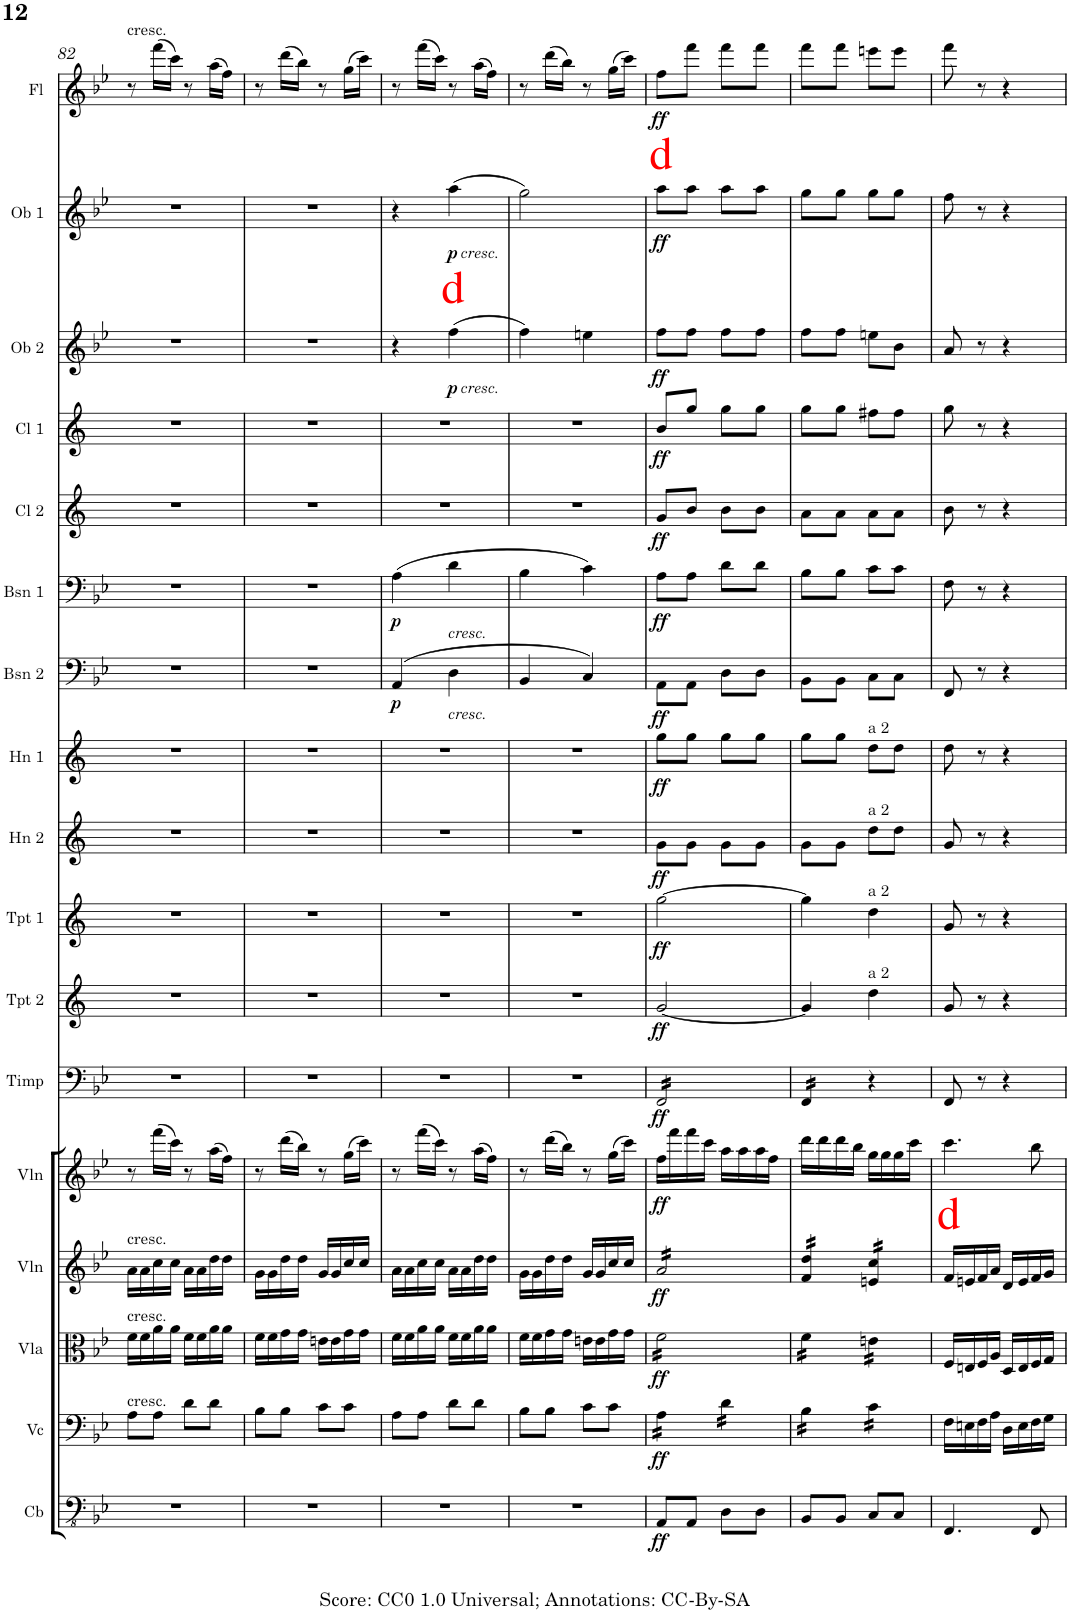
**kern	**dynam	**kern	**dynam	**kern	**dynam	**kern	**dynam	**kern	**text	**dynam	**kern	**dynam	**kern	**dynam	**kern	**dynam	**kern	**dynam	**kern	**dynam	**kern	**dynam	**kern	**dynam	**kern	**dynam	**kern	**dynam	**kern	**dynam	**kern	**text	**dynam	**kern	**text	**dynam
*part17	*part17	*part16	*part16	*part15	*part15	*part14	*part14	*part13	*part13	*part13	*part12	*part12	*part11	*part11	*part10	*part10	*part9	*part9	*part8	*part8	*part7	*part7	*part6	*part6	*part5	*part5	*part4	*part4	*part3	*part3	*part2	*part2	*part2	*part1	*part1	*part1
*staff17	*staff17	*staff16	*staff16	*staff15	*staff15	*staff14	*staff14	*staff13	*staff13	*staff13	*staff12	*staff12	*staff11	*staff11	*staff10	*staff10	*staff9	*staff9	*staff8	*staff8	*staff7	*staff7	*staff6	*staff6	*staff5	*staff5	*staff4	*staff4	*staff3	*staff3	*staff2	*staff2	*staff2	*staff1	*staff1	*staff1
*I"Contrabass	*	*I"Violoncello	*	*I"Viola	*	*I"Violin	*	*I"Violin	*	*	*I"Timpani	*	*I"Bb Trumpet 2	*	*I"Bb Trumpet 1	*	*I"Bb (basso) Horn 2	*	*I"Bb (basso) Horn 1	*	*I"Bassoon 2	*	*I"Bassoon 1	*	*I"Bb Clarinet 2	*	*I"Bb Clarinet 1	*	*I"Oboe 2	*	*I"Oboe 1	*	*	*I"Flute	*	*
*I'Cb	*	*I'Vc	*	*I'Vla	*	*I'Vln	*	*I'Vln	*	*	*I'Timp	*	*I'Tpt 2	*	*I'Tpt 1	*	*I'Hn 2	*	*I'Hn 1	*	*I'Bsn 2	*	*I'Bsn 1	*	*I'Cl 2	*	*I'Cl 1	*	*I'Ob 2	*	*I'Ob 1	*	*	*I'Fl	*	*
!!LO:PB:g=z
*clefFv4	*	*clefF4	*	*clefC3	*	*clefG2	*	*clefG2	*	*	*clefF4	*	*clefG2	*	*clefG2	*	*clefG2	*	*clefG2	*	*clefF4	*	*clefF4	*	*clefG2	*	*clefG2	*	*clefG2	*	*clefG2	*	*	*clefG2	*	*
*	*	*	*	*	*	*	*	*	*	*	*	*	*Trd1c2	*	*Trd1c2	*	*Trd8c14	*	*Trd8c14	*	*	*	*	*	*Trd1c2	*	*Trd1c2	*	*	*	*	*	*	*	*	*
*k[b-e-]	*	*k[b-e-]	*	*k[b-e-]	*	*k[b-e-]	*	*k[b-e-]	*	*	*k[b-e-]	*	*k[]	*	*k[]	*	*k[]	*	*k[]	*	*k[b-e-]	*	*k[b-e-]	*	*k[]	*	*k[]	*	*k[b-e-]	*	*k[b-e-]	*	*	*k[b-e-]	*	*
*M2/4	*	*M2/4	*	*M2/4	*	*M2/4	*	*M2/4	*	*	*M2/4	*	*M2/4	*	*M2/4	*	*M2/4	*	*M2/4	*	*M2/4	*	*M2/4	*	*M2/4	*	*M2/4	*	*M2/4	*	*M2/4	*	*	*M2/4	*	*
=82	=82	=82	=82	=82	=82	=82	=82	=82	=82	=82	=82	=82	=82	=82	=82	=82	=82	=82	=82	=82	=82	=82	=82	=82	=82	=82	=82	=82	=82	=82	=82	=82	=82	=82	=82	=82
!	!	!	!	!	!	!	!	!	!	!	!	!	!	!	!	!	!	!	!	!	!	!	!	!	!	!	!	!	!	!	!	!	!	!LO:TX:a:t=cresc.	!	!
!	!	!	!	!	!	!LO:TX:a:t=cresc.	!	!	!	!	!	!	!	!	!	!	!	!	!	!	!	!	!	!	!	!	!	!	!	!	!	!	!	!	!	!
!	!	!	!	!LO:TX:a:t=cresc.	!	!	!	!	!	!	!	!	!	!	!	!	!	!	!	!	!	!	!	!	!	!	!	!	!	!	!	!	!	!	!	!
!	!	!LO:TX:a:t=cresc.	!	!	!	!	!	!	!	!	!	!	!	!	!	!	!	!	!	!	!	!	!	!	!	!	!	!	!	!	!	!	!	!	!	!
2r	.	8A\L	.	16f\LL	.	16a\LL	.	8r	.	.	2r	.	2r	.	2r	.	2r	.	2r	.	2r	.	2r	.	2r	.	2r	.	2r	.	2r	.	.	8r	.	.
.	.	.	.	16f\	.	16a\	.	.	.	.	.	.	.	.	.	.	.	.	.	.	.	.	.	.	.	.	.	.	.	.	.	.	.	.	.	.
.	.	8A\J	.	16a\	.	16cc\	.	(16fff\LL	.	.	.	.	.	.	.	.	.	.	.	.	.	.	.	.	.	.	.	.	.	.	.	.	.	(16fff\LL	.	.
.	.	.	.	16a\JJ	.	16cc\JJ	.	16ccc\JJ)	.	.	.	.	.	.	.	.	.	.	.	.	.	.	.	.	.	.	.	.	.	.	.	.	.	16ccc\JJ)	.	.
.	.	8d\L	.	16f\LL	.	16a\LL	.	8r	.	.	.	.	.	.	.	.	.	.	.	.	.	.	.	.	.	.	.	.	.	.	.	.	.	8r	.	.
.	.	.	.	16f\	.	16a\	.	.	.	.	.	.	.	.	.	.	.	.	.	.	.	.	.	.	.	.	.	.	.	.	.	.	.	.	.	.
.	.	8d\J	.	16a\	.	16dd\	.	(16aa\LL	.	.	.	.	.	.	.	.	.	.	.	.	.	.	.	.	.	.	.	.	.	.	.	.	.	(16aa\LL	.	.
.	.	.	.	16a\JJ	.	16dd\JJ	.	16ff\JJ)	.	.	.	.	.	.	.	.	.	.	.	.	.	.	.	.	.	.	.	.	.	.	.	.	.	16ff\JJ)	.	.
=83	=83	=83	=83	=83	=83	=83	=83	=83	=83	=83	=83	=83	=83	=83	=83	=83	=83	=83	=83	=83	=83	=83	=83	=83	=83	=83	=83	=83	=83	=83	=83	=83	=83	=83	=83	=83
2r	.	8B-\L	.	16f\LL	.	16g\LL	.	8r	.	.	2r	.	2r	.	2r	.	2r	.	2r	.	2r	.	2r	.	2r	.	2r	.	2r	.	2r	.	.	8r	.	.
.	.	.	.	16f\	.	16g\	.	.	.	.	.	.	.	.	.	.	.	.	.	.	.	.	.	.	.	.	.	.	.	.	.	.	.	.	.	.
.	.	8B-\J	.	16g\	.	16dd\	.	(16ddd\LL	.	.	.	.	.	.	.	.	.	.	.	.	.	.	.	.	.	.	.	.	.	.	.	.	.	(16ddd\LL	.	.
.	.	.	.	16g\JJ	.	16dd\JJ	.	16bb-\JJ)	.	.	.	.	.	.	.	.	.	.	.	.	.	.	.	.	.	.	.	.	.	.	.	.	.	16bb-\JJ)	.	.
.	.	8c\L	.	16en\LL	.	16g/LL	.	8r	.	.	.	.	.	.	.	.	.	.	.	.	.	.	.	.	.	.	.	.	.	.	.	.	.	8r	.	.
.	.	.	.	16e\	.	16g/	.	.	.	.	.	.	.	.	.	.	.	.	.	.	.	.	.	.	.	.	.	.	.	.	.	.	.	.	.	.
.	.	8c\J	.	16g\	.	16cc/	.	(16gg\LL	.	.	.	.	.	.	.	.	.	.	.	.	.	.	.	.	.	.	.	.	.	.	.	.	.	(16gg\LL	.	.
.	.	.	.	16g\JJ	.	16cc/JJ	.	16ccc\JJ)	.	.	.	.	.	.	.	.	.	.	.	.	.	.	.	.	.	.	.	.	.	.	.	.	.	16ccc\JJ)	.	.
=84	=84	=84	=84	=84	=84	=84	=84	=84	=84	=84	=84	=84	=84	=84	=84	=84	=84	=84	=84	=84	=84	=84	=84	=84	=84	=84	=84	=84	=84	=84	=84	=84	=84	=84	=84	=84
!	!	!	!	!	!	!	!	!	!	!	!	!	!	!	!	!	!	!	!	!	!	!LO:DY:b	!	!LO:DY:b	!	!	!	!	!	!	!	!	!	!	!	!
2r	.	8A\L	.	16f\LL	.	16a\LL	.	8r	.	.	2r	.	2r	.	2r	.	2r	.	2r	.	(4AA/	p	(4A\	p	2r	.	2r	.	4r	.	4r	.	.	8r	.	.
.	.	.	.	16f\	.	16a\	.	.	.	.	.	.	.	.	.	.	.	.	.	.	.	.	.	.	.	.	.	.	.	.	.	.	.	.	.	.
.	.	8A\J	.	16a\	.	16cc\	.	(16fff\LL	.	.	.	.	.	.	.	.	.	.	.	.	.	.	.	.	.	.	.	.	.	.	.	.	.	(16fff\LL	.	.
.	.	.	.	16a\JJ	.	16cc\JJ	.	16ccc\JJ)	.	.	.	.	.	.	.	.	.	.	.	.	.	.	.	.	.	.	.	.	.	.	.	.	.	16ccc\JJ)	.	.
!	!	!	!	!	!	!	!	!	!	!	!	!	!	!	!	!	!	!	!	!	!	!	!	!	!	!	!	!	!	!	!LO:TX:b:i:t=cresc.	!	!	!	!	!
!	!	!	!	!	!	!	!	!	!	!	!	!	!	!	!	!	!	!	!	!	!	!	!	!	!	!	!	!	!LO:TX:b:i:t=cresc.	!	!	!	!	!	!	!
!	!	!	!	!	!	!	!	!	!	!	!	!	!	!	!	!	!	!	!	!	!	!	!LO:TX:b:i:t=cresc.	!	!	!	!	!	!	!	!	!	!	!	!	!
!	!	!	!	!	!	!	!	!	!	!	!	!	!	!	!	!	!	!	!	!	!LO:TX:b:i:t=cresc.	!	!	!	!	!	!	!	!	!	!	!	!	!	!	!
!	!	!	!	!	!	!	!	!	!	!	!	!	!	!	!	!	!	!	!	!	!	!	!	!	!	!	!	!	!	!LO:DY:b	!	!LO:LY:b:color=#FF0000	!LO:DY:b	!	!	!
.	.	8d\L	.	16f\LL	.	16a\LL	.	8r	.	.	.	.	.	.	.	.	.	.	.	.	4D\	.	4d\	.	.	.	.	.	(4ff\	p	(4aa\	d	p	8r	.	.
.	.	.	.	16f\	.	16a\	.	.	.	.	.	.	.	.	.	.	.	.	.	.	.	.	.	.	.	.	.	.	.	.	.	.	.	.	.	.
.	.	8d\J	.	16a\	.	16dd\	.	(16aa\LL	.	.	.	.	.	.	.	.	.	.	.	.	.	.	.	.	.	.	.	.	.	.	.	.	.	(16aa\LL	.	.
.	.	.	.	16a\JJ	.	16dd\JJ	.	16ff\JJ)	.	.	.	.	.	.	.	.	.	.	.	.	.	.	.	.	.	.	.	.	.	.	.	.	.	16ff\JJ)	.	.
=85	=85	=85	=85	=85	=85	=85	=85	=85	=85	=85	=85	=85	=85	=85	=85	=85	=85	=85	=85	=85	=85	=85	=85	=85	=85	=85	=85	=85	=85	=85	=85	=85	=85	=85	=85	=85
2r	.	8B-\L	.	16f\LL	.	16g\LL	.	8r	.	.	2r	.	2r	.	2r	.	2r	.	2r	.	4BB-/	.	4B-\	.	2r	.	2r	.	4ff\)	.	2gg\)	.	.	8r	.	.
.	.	.	.	16f\	.	16g\	.	.	.	.	.	.	.	.	.	.	.	.	.	.	.	.	.	.	.	.	.	.	.	.	.	.	.	.	.	.
.	.	8B-\J	.	16g\	.	16dd\	.	(16ddd\LL	.	.	.	.	.	.	.	.	.	.	.	.	.	.	.	.	.	.	.	.	.	.	.	.	.	(16ddd\LL	.	.
.	.	.	.	16g\JJ	.	16dd\JJ	.	16bb-\JJ)	.	.	.	.	.	.	.	.	.	.	.	.	.	.	.	.	.	.	.	.	.	.	.	.	.	16bb-\JJ)	.	.
.	.	8c\L	.	16en\LL	.	16g/LL	.	8r	.	.	.	.	.	.	.	.	.	.	.	.	4C/)	.	4c\)	.	.	.	.	.	4een\	.	.	.	.	8r	.	.
.	.	.	.	16e\	.	16g/	.	.	.	.	.	.	.	.	.	.	.	.	.	.	.	.	.	.	.	.	.	.	.	.	.	.	.	.	.	.
.	.	8c\J	.	16g\	.	16cc/	.	(16gg\LL	.	.	.	.	.	.	.	.	.	.	.	.	.	.	.	.	.	.	.	.	.	.	.	.	.	(16gg\LL	.	.
.	.	.	.	16g\JJ	.	16cc/JJ	.	16ccc\JJ)	.	.	.	.	.	.	.	.	.	.	.	.	.	.	.	.	.	.	.	.	.	.	.	.	.	16ccc\JJ)	.	.
=86	=86	=86	=86	=86	=86	=86	=86	=86	=86	=86	=86	=86	=86	=86	=86	=86	=86	=86	=86	=86	=86	=86	=86	=86	=86	=86	=86	=86	=86	=86	=86	=86	=86	=86	=86	=86
!	!LO:DY:b	!	!LO:DY:b	!	!LO:DY:b	!	!LO:DY:b	!	!	!LO:DY:b	!	!LO:DY:b	!	!LO:DY:b	!	!LO:DY:b	!	!LO:DY:b	!	!LO:DY:b	!	!LO:DY:b	!	!LO:DY:b	!	!LO:DY:b	!	!LO:DY:b	!	!LO:DY:b	!	!	!LO:DY:b	!	!LO:LY:b:color=#FF0000	!LO:DY:b
*	*	*tremolo	*	*	*	*	*	*	*	*	*	*	*	*	*	*	*	*	*	*	*	*	*	*	*	*	*	*	*	*	*	*	*	*	*	*
*	*	*	*	*tremolo	*	*	*	*	*	*	*	*	*	*	*	*	*	*	*	*	*	*	*	*	*	*	*	*	*	*	*	*	*	*	*	*
*	*	*	*	*	*	*tremolo	*	*	*	*	*	*	*	*	*	*	*	*	*	*	*	*	*	*	*	*	*	*	*	*	*	*	*	*	*	*
*	*	*	*	*	*	*	*	*	*	*	*tremolo	*	*	*	*	*	*	*	*	*	*	*	*	*	*	*	*	*	*	*	*	*	*	*	*	*
8AAA/L	ff	16A\LL	ff	16f\LL	ff	16a/LL	ff	16ff\LL	.	ff	16FF/LL	ff	[2g/	ff	[2gg\	ff	8g\L	ff	8gg\L	ff	8AA\L	ff	8A\L	ff	8g/L	ff	8b/L	ff	8ff\L	ff	8aa\L	.	ff	8ff\L	d	ff
.	.	16A\	.	16f\	.	16a/	.	16fff\	.	.	16FF/	.	.	.	.	.	.	.	.	.	.	.	.	.	.	.	.	.	.	.	.	.	.	.	.	.
8AAA/J	.	16A\	.	16f\	.	16a/	.	16fff\	.	.	16FF/	.	.	.	.	.	8g\J	.	8gg\J	.	8AA\J	.	8A\J	.	8b/J	.	8gg/J	.	8ff\J	.	8aa\J	.	.	8fff\J	.	.
.	.	16A\JJ	.	16f\	.	16a/	.	16ccc\JJ	.	.	16FF/	.	.	.	.	.	.	.	.	.	.	.	.	.	.	.	.	.	.	.	.	.	.	.	.	.
8DD\L	.	16d\LL	.	16f\	.	16a/	.	16aa\LL	.	.	16FF/	.	.	.	.	.	8g\L	.	8gg\L	.	8D\L	.	8d\L	.	8b\L	.	8gg\L	.	8ff\L	.	8aa\L	.	.	8fff\L	.	.
.	.	16d\	.	16f\	.	16a/	.	16aa\	.	.	16FF/	.	.	.	.	.	.	.	.	.	.	.	.	.	.	.	.	.	.	.	.	.	.	.	.	.
8DD\J	.	16d\	.	16f\	.	16a/	.	16aa\	.	.	16FF/	.	.	.	.	.	8g\J	.	8gg\J	.	8D\J	.	8d\J	.	8b\J	.	8gg\J	.	8ff\J	.	8aa\J	.	.	8fff\J	.	.
.	.	16d\JJ	.	16f\JJ	.	16a/JJ	.	16ff\JJ	.	.	16FF/JJ	.	.	.	.	.	.	.	.	.	.	.	.	.	.	.	.	.	.	.	.	.	.	.	.	.
=87	=87	=87	=87	=87	=87	=87	=87	=87	=87	=87	=87	=87	=87	=87	=87	=87	=87	=87	=87	=87	=87	=87	=87	=87	=87	=87	=87	=87	=87	=87	=87	=87	=87	=87	=87	=87
8BBB-/L	.	16B-\LL	.	16f\LL	.	16f/ 16dd/LL	.	16ddd\LL	.	.	16FF/LL	.	4g/]	.	4gg\]	.	8g\L	.	8gg\L	.	8BB-\L	.	8B-\L	.	8a\L	.	8gg\L	.	8ff\L	.	8gg\L	.	.	8fff\L	.	.
.	.	16B-\	.	16f\	.	16f/ 16dd/	.	16ddd\	.	.	16FF/	.	.	.	.	.	.	.	.	.	.	.	.	.	.	.	.	.	.	.	.	.	.	.	.	.
8BBB-/J	.	16B-\	.	16f\	.	16f/ 16dd/	.	16ddd\	.	.	16FF/	.	.	.	.	.	8g\J	.	8gg\J	.	8BB-\J	.	8B-\J	.	8a\J	.	8gg\J	.	8ff\J	.	8gg\J	.	.	8fff\J	.	.
.	.	16B-\JJ	.	16f\JJ	.	16f/ 16dd/JJ	.	16bb-\JJ	.	.	16FF/JJ	.	.	.	.	.	.	.	.	.	.	.	.	.	.	.	.	.	.	.	.	.	.	.	.	.
*	*	*	*	*	*	*	*	*	*	*	*Xtremolo	*	*	*	*	*	*	*	*	*	*	*	*	*	*	*	*	*	*	*	*	*	*	*	*	*
!	!	!	!	!	!	!	!	!	!	!	!	!	!	!	!	!	!	!	!LO:TX:a:t=a 2	!	!	!	!	!	!	!	!	!	!	!	!	!	!	!	!	!
!	!	!	!	!	!	!	!	!	!	!	!	!	!	!	!	!	!LO:TX:a:t=a 2	!	!	!	!	!	!	!	!	!	!	!	!	!	!	!	!	!	!	!
!	!	!	!	!	!	!	!	!	!	!	!	!	!	!	!LO:TX:a:t=a 2	!	!	!	!	!	!	!	!	!	!	!	!	!	!	!	!	!	!	!	!	!
!	!	!	!	!	!	!	!	!	!	!	!	!	!LO:TX:a:t=a 2	!	!	!	!	!	!	!	!	!	!	!	!	!	!	!	!	!	!	!	!	!	!	!
8CC/L	.	16c\LL	.	16en\LL	.	16en/ 16cc/LL	.	16gg\LL	.	.	4r	.	4dd\	.	4dd\	.	8dd\L	.	8dd\L	.	8C\L	.	8c\L	.	8a\L	.	8ff#X\L	.	8een\L	.	8gg\L	.	.	8eeen\L	.	.
.	.	16c\	.	16en\	.	16en/ 16cc/	.	16gg\	.	.	.	.	.	.	.	.	.	.	.	.	.	.	.	.	.	.	.	.	.	.	.	.	.	.	.	.
8CC/J	.	16c\	.	16en\	.	16en/ 16cc/	.	16gg\	.	.	.	.	.	.	.	.	8dd\J	.	8dd\J	.	8C\J	.	8c\J	.	8a\J	.	8ff#\J	.	8b-\J	.	8gg\J	.	.	8eee\J	.	.
.	.	16c\JJ	.	16en\JJ	.	16en/ 16cc/JJ	.	16ccc\JJ	.	.	.	.	.	.	.	.	.	.	.	.	.	.	.	.	.	.	.	.	.	.	.	.	.	.	.	.
*	*	*	*	*	*	*Xtremolo	*	*	*	*	*	*	*	*	*	*	*	*	*	*	*	*	*	*	*	*	*	*	*	*	*	*	*	*	*	*
*	*	*	*	*Xtremolo	*	*	*	*	*	*	*	*	*	*	*	*	*	*	*	*	*	*	*	*	*	*	*	*	*	*	*	*	*	*	*	*
*	*	*Xtremolo	*	*	*	*	*	*	*	*	*	*	*	*	*	*	*	*	*	*	*	*	*	*	*	*	*	*	*	*	*	*	*	*	*	*
=88	=88	=88	=88	=88	=88	=88	=88	=88	=88	=88	=88	=88	=88	=88	=88	=88	=88	=88	=88	=88	=88	=88	=88	=88	=88	=88	=88	=88	=88	=88	=88	=88	=88	=88	=88	=88
!	!	!	!	!	!	!	!	!	!LO:LY:b:color=#FF0000	!	!	!	!	!	!	!	!	!	!	!	!	!	!	!	!	!	!	!	!	!	!	!	!	!	!	!
4.FFF/	.	16F\LL	.	16F/LL	.	16f/LL	.	4.ccc\	d	.	8FF/	.	8g/	.	8g/	.	8g/	.	8dd\	.	8FF/	.	8F\	.	8b\	.	8gg\	.	8a/	.	8ff\	.	.	8fff\	.	.
.	.	16En\	.	16En/	.	16en/	.	.	.	.	.	.	.	.	.	.	.	.	.	.	.	.	.	.	.	.	.	.	.	.	.	.	.	.	.	.
.	.	16F\	.	16F/	.	16f/	.	.	.	.	8r	.	8r	.	8r	.	8r	.	8r	.	8r	.	8r	.	8r	.	8r	.	8r	.	8r	.	.	8r	.	.
.	.	16A\JJ	.	16A/JJ	.	16a/JJ	.	.	.	.	.	.	.	.	.	.	.	.	.	.	.	.	.	.	.	.	.	.	.	.	.	.	.	.	.	.
.	.	16D\LL	.	16D/LL	.	16d/LL	.	.	.	.	4r	.	4r	.	4r	.	4r	.	4r	.	4r	.	4r	.	4r	.	4r	.	4r	.	4r	.	.	4r	.	.
.	.	16E\	.	16E/	.	16e/	.	.	.	.	.	.	.	.	.	.	.	.	.	.	.	.	.	.	.	.	.	.	.	.	.	.	.	.	.	.
8FFF/	.	16F\	.	16F/	.	16f/	.	8bb-\	.	.	.	.	.	.	.	.	.	.	.	.	.	.	.	.	.	.	.	.	.	.	.	.	.	.	.	.
.	.	16G\JJ	.	16G/JJ	.	16g/JJ	.	.	.	.	.	.	.	.	.	.	.	.	.	.	.	.	.	.	.	.	.	.	.	.	.	.	.	.	.	.
=	=	=	=	=	=	=	=	=	=	=	=	=	=	=	=	=	=	=	=	=	=	=	=	=	=	=	=	=	=	=	=	=	=	=	=	=
*-	*-	*-	*-	*-	*-	*-	*-	*-	*-	*-	*-	*-	*-	*-	*-	*-	*-	*-	*-	*-	*-	*-	*-	*-	*-	*-	*-	*-	*-	*-	*-	*-	*-	*-	*-	*-
